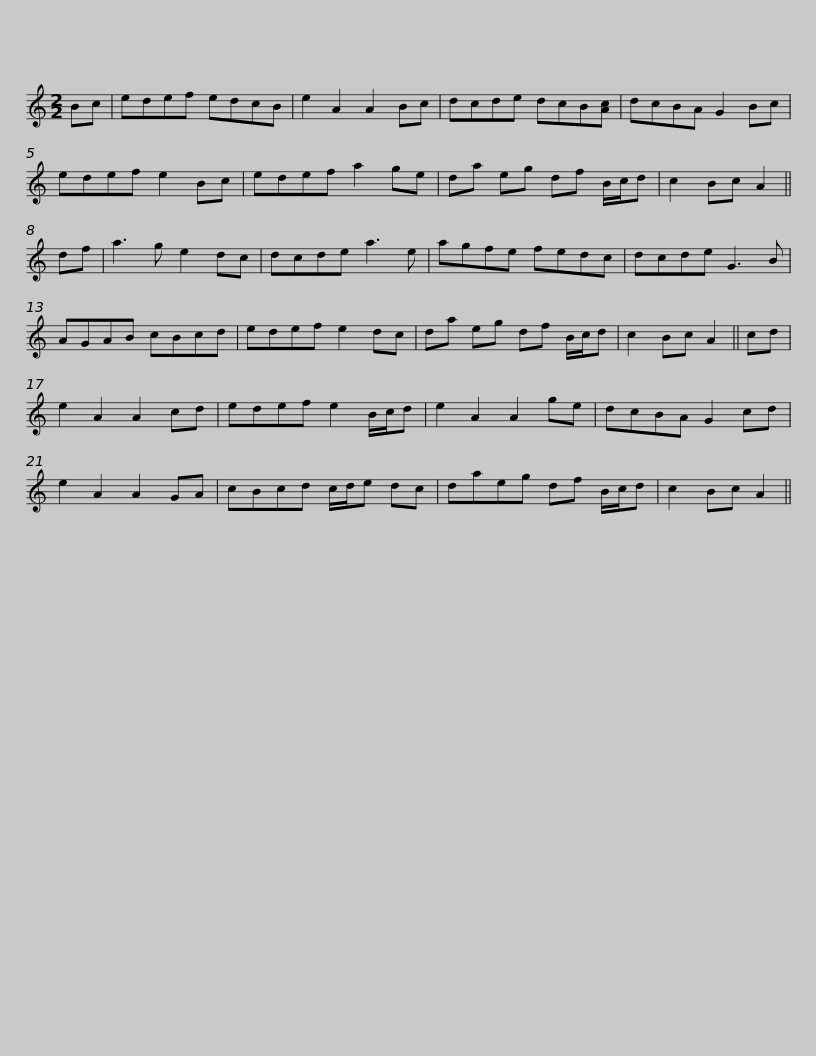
X:1
L:1/8
M:2/2
I:linebreak $
K:C
V:1 treble
V:1
 Bc | edef edcB | e2 A2 A2 Bc | dcde dcB[Ac] | dcBA G2 Bc | %5
 edef e2 Bc | edef a2 ge |$ da eg df B/c/d | c2 Bc A2 || df | %10
 a3 g e2 dc | dcde a3 e | agfe fedc | dcde G3 B |$ AGAB cBcd | %15
 edef e2 dc | da eg df B/c/d | c2 Bc A2 || cd | e2 A2 A2 cd | %20
 edef e2 B/c/d |$ e2 A2 A2 ge | dcBA G2 cd | e2 A2 A2 GA | cBcd c/d/e dc | %25
 daeg df B/c/d | c2 Bc A2 || %27
